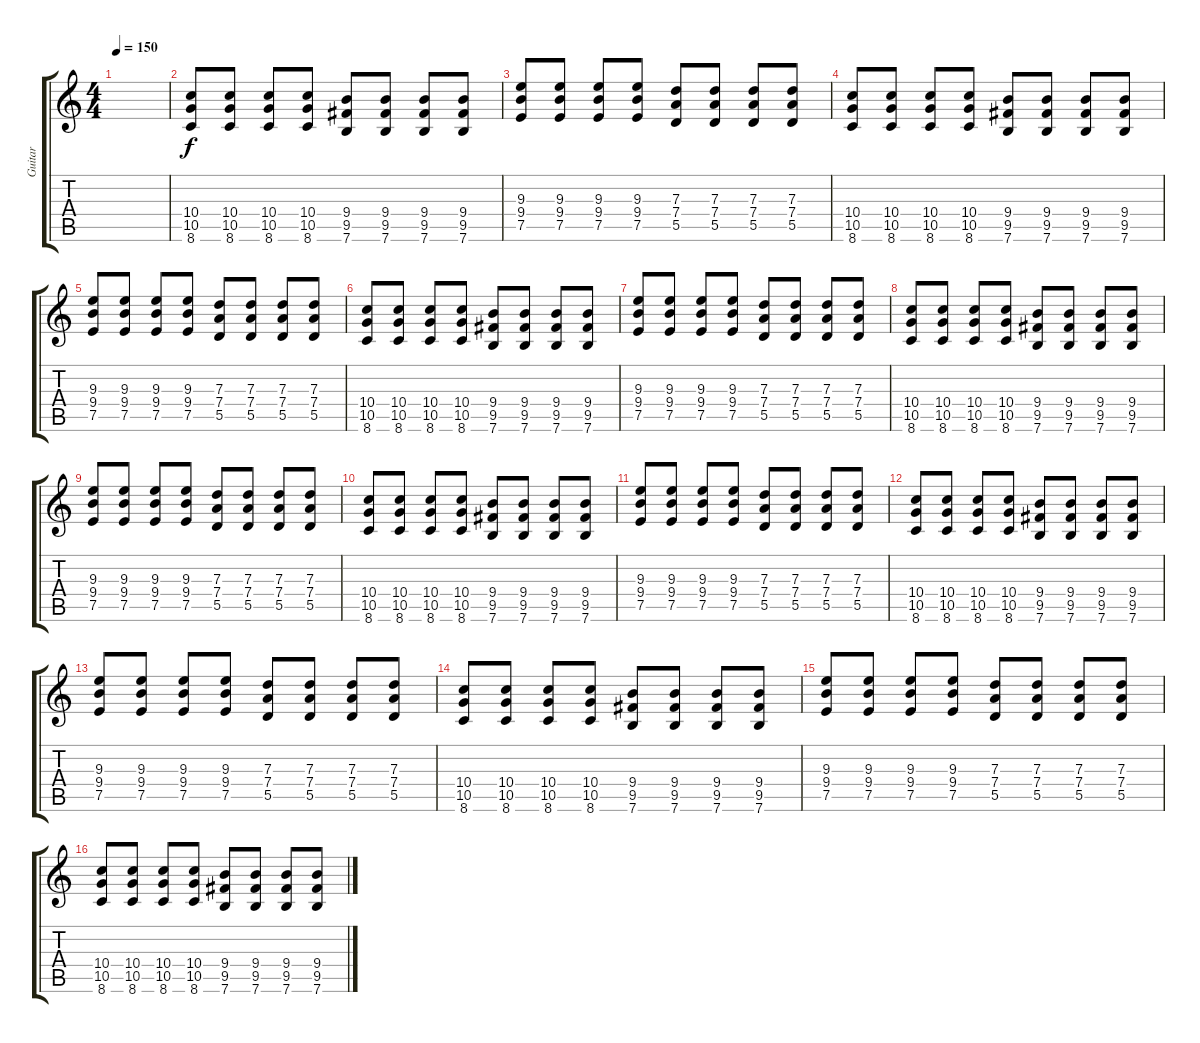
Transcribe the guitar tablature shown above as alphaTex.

\track ("Guitar" "Guitar") {instrument overdrivenguitar}
\staff {score tabs}
\tuning (E4 B3 G3 D3 A2 E2) {hide}
\ts (4 4)
\tempo 150
\clef g2
\ks c
|
(10.4 10.5 8.6).8 (10.4 10.5 8.6).8 (10.4 10.5 8.6).8 (10.4 10.5 8.6).8 (9.4 9.5 7.6).8 (9.4 9.5 7.6).8 (9.4 9.5 7.6).8 (9.4 9.5 7.6).8 |
(9.3 9.4 7.5).8 (9.3 9.4 7.5).8 (9.3 9.4 7.5).8 (9.3 9.4 7.5).8 (7.3 7.4 5.5).8 (7.3 7.4 5.5).8 (7.3 7.4 5.5).8 (7.3 7.4 5.5).8 |
(10.4 10.5 8.6).8 (10.4 10.5 8.6).8 (10.4 10.5 8.6).8 (10.4 10.5 8.6).8 (9.4 9.5 7.6).8 (9.4 9.5 7.6).8 (9.4 9.5 7.6).8 (9.4 9.5 7.6).8 |
(9.3 9.4 7.5).8 (9.3 9.4 7.5).8 (9.3 9.4 7.5).8 (9.3 9.4 7.5).8 (7.3 7.4 5.5).8 (7.3 7.4 5.5).8 (7.3 7.4 5.5).8 (7.3 7.4 5.5).8 |
(10.4 10.5 8.6).8 (10.4 10.5 8.6).8 (10.4 10.5 8.6).8 (10.4 10.5 8.6).8 (9.4 9.5 7.6).8 (9.4 9.5 7.6).8 (9.4 9.5 7.6).8 (9.4 9.5 7.6).8 |
(9.3 9.4 7.5).8 (9.3 9.4 7.5).8 (9.3 9.4 7.5).8 (9.3 9.4 7.5).8 (7.3 7.4 5.5).8 (7.3 7.4 5.5).8 (7.3 7.4 5.5).8 (7.3 7.4 5.5).8 |
(10.4 10.5 8.6).8 (10.4 10.5 8.6).8 (10.4 10.5 8.6).8 (10.4 10.5 8.6).8 (9.4 9.5 7.6).8 (9.4 9.5 7.6).8 (9.4 9.5 7.6).8 (9.4 9.5 7.6).8 |
(9.3 9.4 7.5).8 (9.3 9.4 7.5).8 (9.3 9.4 7.5).8 (9.3 9.4 7.5).8 (7.3 7.4 5.5).8 (7.3 7.4 5.5).8 (7.3 7.4 5.5).8 (7.3 7.4 5.5).8 |
(10.4 10.5 8.6).8 (10.4 10.5 8.6).8 (10.4 10.5 8.6).8 (10.4 10.5 8.6).8 (9.4 9.5 7.6).8 (9.4 9.5 7.6).8 (9.4 9.5 7.6).8 (9.4 9.5 7.6).8 |
(9.3 9.4 7.5).8 (9.3 9.4 7.5).8 (9.3 9.4 7.5).8 (9.3 9.4 7.5).8 (7.3 7.4 5.5).8 (7.3 7.4 5.5).8 (7.3 7.4 5.5).8 (7.3 7.4 5.5).8 |
(10.4 10.5 8.6).8 (10.4 10.5 8.6).8 (10.4 10.5 8.6).8 (10.4 10.5 8.6).8 (9.4 9.5 7.6).8 (9.4 9.5 7.6).8 (9.4 9.5 7.6).8 (9.4 9.5 7.6).8 |
(9.3 9.4 7.5).8 (9.3 9.4 7.5).8 (9.3 9.4 7.5).8 (9.3 9.4 7.5).8 (7.3 7.4 5.5).8 (7.3 7.4 5.5).8 (7.3 7.4 5.5).8 (7.3 7.4 5.5).8 |
(10.4 10.5 8.6).8 (10.4 10.5 8.6).8 (10.4 10.5 8.6).8 (10.4 10.5 8.6).8 (9.4 9.5 7.6).8 (9.4 9.5 7.6).8 (9.4 9.5 7.6).8 (9.4 9.5 7.6).8 |
(9.3 9.4 7.5).8 (9.3 9.4 7.5).8 (9.3 9.4 7.5).8 (9.3 9.4 7.5).8 (7.3 7.4 5.5).8 (7.3 7.4 5.5).8 (7.3 7.4 5.5).8 (7.3 7.4 5.5).8 |
(10.4 10.5 8.6).8 (10.4 10.5 8.6).8 (10.4 10.5 8.6).8 (10.4 10.5 8.6).8 (9.4 9.5 7.6).8 (9.4 9.5 7.6).8 (9.4 9.5 7.6).8 (9.4 9.5 7.6).8
